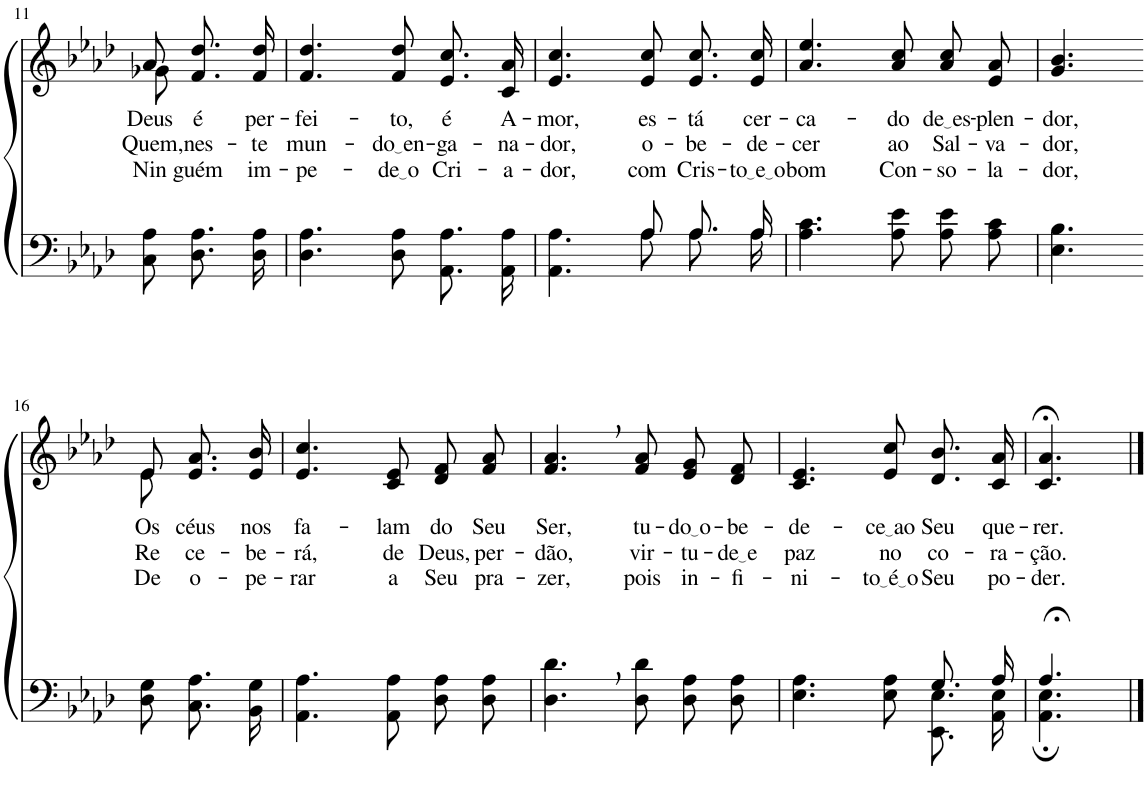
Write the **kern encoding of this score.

**kern	**kern	**text	**text	**text
*part2	*part1	*part1	*part1	*part1
*staff2	*staff1	*staff1	*staff1	*staff1
*I"Parte III e IV	*I"Parte I e II	*	*	*
!!LO:PB:g=z
*clefF4	*clefG2	*	*	*
*k[b-e-a-d-]	*k[b-e-a-d-]	*	*	*
*M3/4	*M3/4	*	*	*
=11	=11	=11	=11	=11
*	*^	*	*	*
!	!	!	!LO:LY:b	!LO:LY:b	!LO:LY:b
8C\ 8A-\	8a-/	8g-X\	Deus	Quem,	Nin-
!	!	!	!LO:LY:b	!LO:LY:b	!LO:LY:b
8.D-\ 8.A-\L	8.f/ 8.dd-/L	4ryy	é	nes-	-guém
!	!	!	!LO:LY:b	!LO:LY:b	!LO:LY:b
16D-\ 16A-\Jk	16f/ 16dd-/Jk	.	per-	-te	im-
*	*v	*v	*	*	*
=12	=12	=12	=12	=12
!	!	!LO:LY:b	!LO:LY:b	!LO:LY:b
4.D-\ 4.A-\	4.f/ 4.dd-/	-fei-	mun-	-pe-
!	!	!LO:LY:b	!LO:LY:b	!LO:LY:b
8D-\ 8A-\	8f/ 8dd-/	-to,	do en	de o
!	!	!LO:LY:b	!LO:LY:b	!LO:LY:b
8.AA-\ 8.A-\L	8.e-/ 8.cc/L	é	ga-	Cri-
!	!	!LO:LY:b	!LO:LY:b	!LO:LY:b
16AA-\ 16A-\Jk	16c/ 16a-/Jk	A-	-na-	-a-
=13	=13	=13	=13	=13
*^	*	*	*	*
!	!	!	!LO:LY:b	!LO:LY:b	!LO:LY:b
4.ryy	4.AA-\ 4.A-\	4.e-/ 4.cc/	-mor,	-dor,	-dor,
!	!	!	!LO:LY:b	!LO:LY:b	!LO:LY:b
8A-/	8A-\	8e-/ 8cc/	es-	o-	com
!	!	!	!LO:LY:b	!LO:LY:b	!LO:LY:b
8.A-/L	8.A-\L	8.e-/ 8.cc/L	-tá	-be-	Cris-
!	!	!	!LO:LY:b	!LO:LY:b	!LO:LY:b
16A-/Jk	16A-\Jk	16e-/ 16cc/Jk	cer-	-de-	to e o
=14	=14	=14	=14	=14	=14
!	!	!	!LO:LY:b	!LO:LY:b	!LO:LY:b
*v	*v	*	*	*	*
4.A-\ 4.c\	4.a-/ 4.ee-/	-ca-	-cer	bom
!	!	!LO:LY:b	!LO:LY:b	!LO:LY:b
8A-\ 8e-\	8a-/ 8cc/	-do	ao	Con-
!	!	!LO:LY:b	!LO:LY:b	!LO:LY:b
8A-\ 8e-\L	8a-/ 8cc/L	de es	Sal-	-so-
!	!	!LO:LY:b	!LO:LY:b	!LO:LY:b
8A-\ 8c\J	8e-/ 8a-/J	-plen-	-va-	-la-
=15	=15	=15	=15	=15
!	!	!LO:LY:b	!LO:LY:b	!LO:LY:b
4.E-\ 4.B-\	4.g/ 4.b-/	-dor,	-dor,	-dor,
!!LO:LB:g=z
=16-	=16-	=16-	=16-	=16-
*	*^	*	*	*
!	!	!	!LO:LY:b	!LO:LY:b	!LO:LY:b
8D-\ 8G\	8e-/	8e-\	-Os	Re-	De
!	!	!	!LO:LY:b	!LO:LY:b	!LO:LY:b
8.C\ 8.A-\L	8.e-/ 8.a-/L	4ryy	céus	-ce-	o-
!	!	!	!LO:LY:b	!LO:LY:b	!LO:LY:b
16BB-\ 16G\Jk	16e-/ 16b-/Jk	.	nos	-be-	-pe-
*	*v	*v	*	*	*
=17	=17	=17	=17	=17
!	!	!LO:LY:b	!LO:LY:b	!LO:LY:b
4.AA-\ 4.A-\	4.e-/ 4.cc/	fa-	-rá,	-rar
!	!	!LO:LY:b	!LO:LY:b	!LO:LY:b
8AA-\ 8A-\	8c/ 8e-/	-lam	de	a
!	!	!LO:LY:b	!LO:LY:b	!LO:LY:b
8D-\ 8A-\L	8d-/ 8f/L	do	Deus,	Seu
!	!	!LO:LY:b	!LO:LY:b	!LO:LY:b
8D-\ 8A-\J	8f/ 8a-/J	Seu	per-	pra-
=18	=18	=18	=18	=18
!	!	!LO:LY:b	!LO:LY:b	!LO:LY:b
4.D-\, 4.d-\,	4.f/, 4.a-/,	Ser,	-dão,	-zer,
!	!	!LO:LY:b	!LO:LY:b	!LO:LY:b
8D-\ 8d-\	8f/ 8a-/	tu-	vir-	pois
!	!	!LO:LY:b	!LO:LY:b	!LO:LY:b
8D-\ 8A-\L	8e-/ 8g/L	do o	-tu-	in-
!	!	!LO:LY:b	!LO:LY:b	!LO:LY:b
8D-\ 8A-\J	8d-/ 8f/J	-be-	de e	-fi-
=19	=19	=19	=19	=19
*^	*	*	*	*
!	!	!	!LO:LY:b	!LO:LY:b	!LO:LY:b
2ryy	4.E-\ 4.A-\	4.c/ 4.e-/	-de-	paz	-ni-
!	!	!	!LO:LY:b	!LO:LY:b	!LO:LY:b
.	8E-\ 8A-\	8e-/ 8cc/	ce ao	no	to é o
!	!	!	!LO:LY:b	!LO:LY:b	!LO:LY:b
8.G/L	8.EE-/ 8.E-/L	8.d-/ 8.b-/L	Seu	co-	Seu
!	!	!	!LO:LY:b	!LO:LY:b	!LO:LY:b
16A-/Jk	16AA-/ 16E-/Jk	16c/ 16a-/Jk	que-	-ra-	po-
=20	=20	=20	=20	=20	=20
!	!	!	!LO:LY:b	!LO:LY:b	!LO:LY:b
4.A-;</	4.AA-\; 4.E-\;	4.c/;< 4.a-/;<	-rer.	-ção.	-der.
*v	*v	*	*	*	*
==	==	==	==	==
*-	*-	*-	*-	*-
